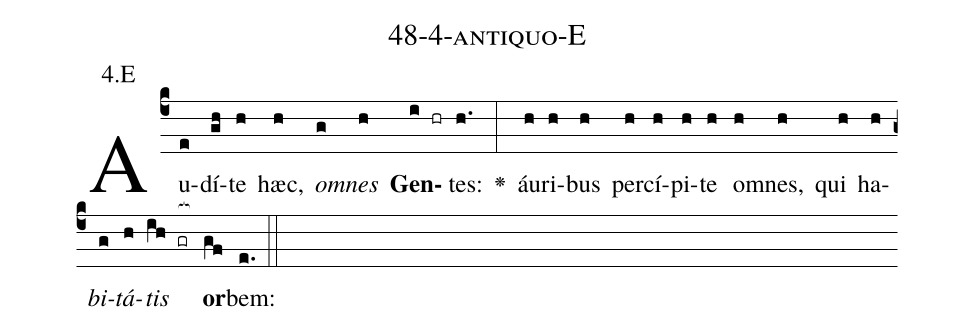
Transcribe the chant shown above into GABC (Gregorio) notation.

name: 48-4-antiquo-E;
annotation: 4.E;
%%
(c4)Au(e)dí(gh)te(h) hæc,(h) <i>om</i>(g)<i>nes</i>(h) <b>Gen</b>(i hr)tes:(h.) <v>\greheightstar</v>(:) áu(h)ri(h)bus(h) per(h)cí(h)pi(h)te(h) om(h)nes,(h) qui(h) ha(h)<i>bi</i>(g)<i>tá</i>(h)<i>tis</i>(ih gr[ocb:1{]) <b>or</b>(gf[ocb:0}])bem:(e.) (::)


%E(h) u(g) o(h) u(ih) a(gf) e.(e.) (::)
